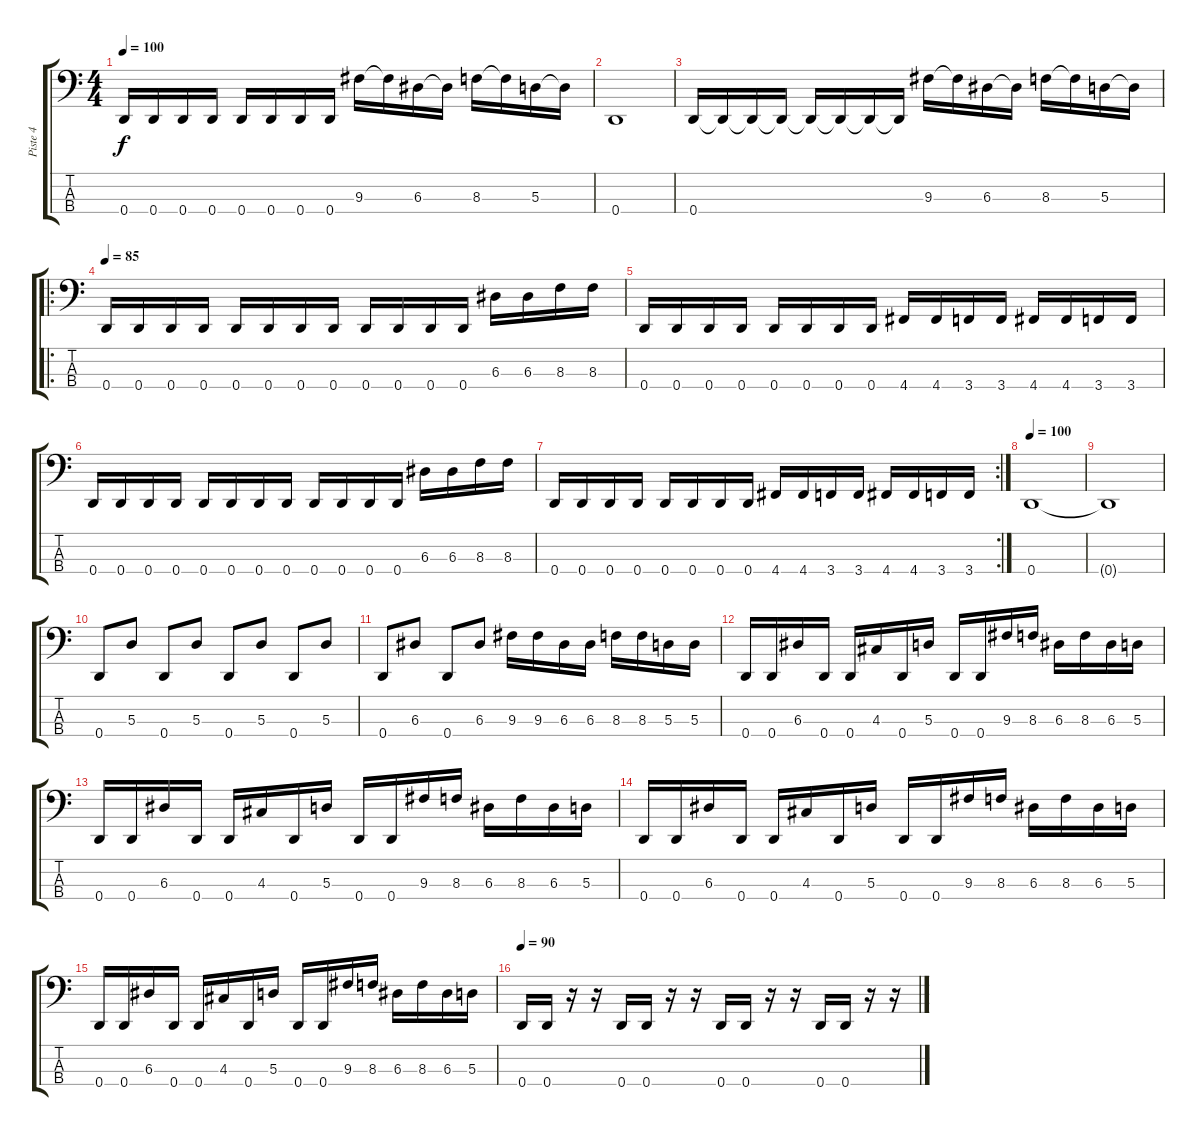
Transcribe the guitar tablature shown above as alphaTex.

\track ("Piste 4" "Piste 4") {instrument electricbassfinger}
\staff {score tabs}
\tuning (G2 D2 A1 D1) {hide}
\ts (4 4)
\tempo 100
\clef f4
\ks c
0.4.16{dy f} 0.4.16 0.4.16 0.4.16 0.4.16 0.4.16 0.4.16 0.4.16 9.3.16 9.3{t}.16 6.3.16 6.3{t}.16 8.3.16 8.3{t}.16 5.3.16 5.3{t}.16 |
0.4.1 |
0.4.16 0.4{t}.16 0.4{t}.16 0.4{t}.16 0.4{t}.16 0.4{t}.16 0.4{t}.16 0.4{t}.16 9.3.16 9.3{t}.16 6.3.16 6.3{t}.16 8.3.16 8.3{t}.16 5.3.16 5.3{t}.16 |
\ro
\tempo 85
0.4.16 0.4.16 0.4.16 0.4.16 0.4.16 0.4.16 0.4.16 0.4.16 0.4.16 0.4.16 0.4.16 0.4.16 6.3.16 6.3.16 8.3.16 8.3.16 |
0.4.16 0.4.16 0.4.16 0.4.16 0.4.16 0.4.16 0.4.16 0.4.16 4.4.16 4.4.16 3.4.16 3.4.16 4.4.16 4.4.16 3.4.16 3.4.16 |
0.4.16 0.4.16 0.4.16 0.4.16 0.4.16 0.4.16 0.4.16 0.4.16 0.4.16 0.4.16 0.4.16 0.4.16 6.3.16 6.3.16 8.3.16 8.3.16 |
\rc 2
0.4.16 0.4.16 0.4.16 0.4.16 0.4.16 0.4.16 0.4.16 0.4.16 4.4.16 4.4.16 3.4.16 3.4.16 4.4.16 4.4.16 3.4.16 3.4.16 |
\tempo 100
0.4.1 |
0.4{t}.1 |
0.4.8 5.3.8 0.4.8 5.3.8 0.4.8 5.3.8 0.4.8 5.3.8 |
0.4.8 6.3.8 0.4.8 6.3.8 9.3.16 9.3.16 6.3.16 6.3.16 8.3.16 8.3.16 5.3.16 5.3.16 |
0.4.16 0.4.16 6.3.16 0.4.16 0.4.16 4.3.16 0.4.16 5.3.16 0.4.16 0.4.16 9.3.16 8.3.16 6.3.16 8.3.16 6.3.16 5.3.16 |
0.4.16 0.4.16 6.3.16 0.4.16 0.4.16 4.3.16 0.4.16 5.3.16 0.4.16 0.4.16 9.3.16 8.3.16 6.3.16 8.3.16 6.3.16 5.3.16 |
0.4.16 0.4.16 6.3.16 0.4.16 0.4.16 4.3.16 0.4.16 5.3.16 0.4.16 0.4.16 9.3.16 8.3.16 6.3.16 8.3.16 6.3.16 5.3.16 |
0.4.16 0.4.16 6.3.16 0.4.16 0.4.16 4.3.16 0.4.16 5.3.16 0.4.16 0.4.16 9.3.16 8.3.16 6.3.16 8.3.16 6.3.16 5.3.16 |
\tempo 90
0.4.16 0.4.16 r.16 r.16 0.4.16 0.4.16 r.16 r.16 0.4.16 0.4.16 r.16 r.16 0.4.16 0.4.16 r.16 r.16
